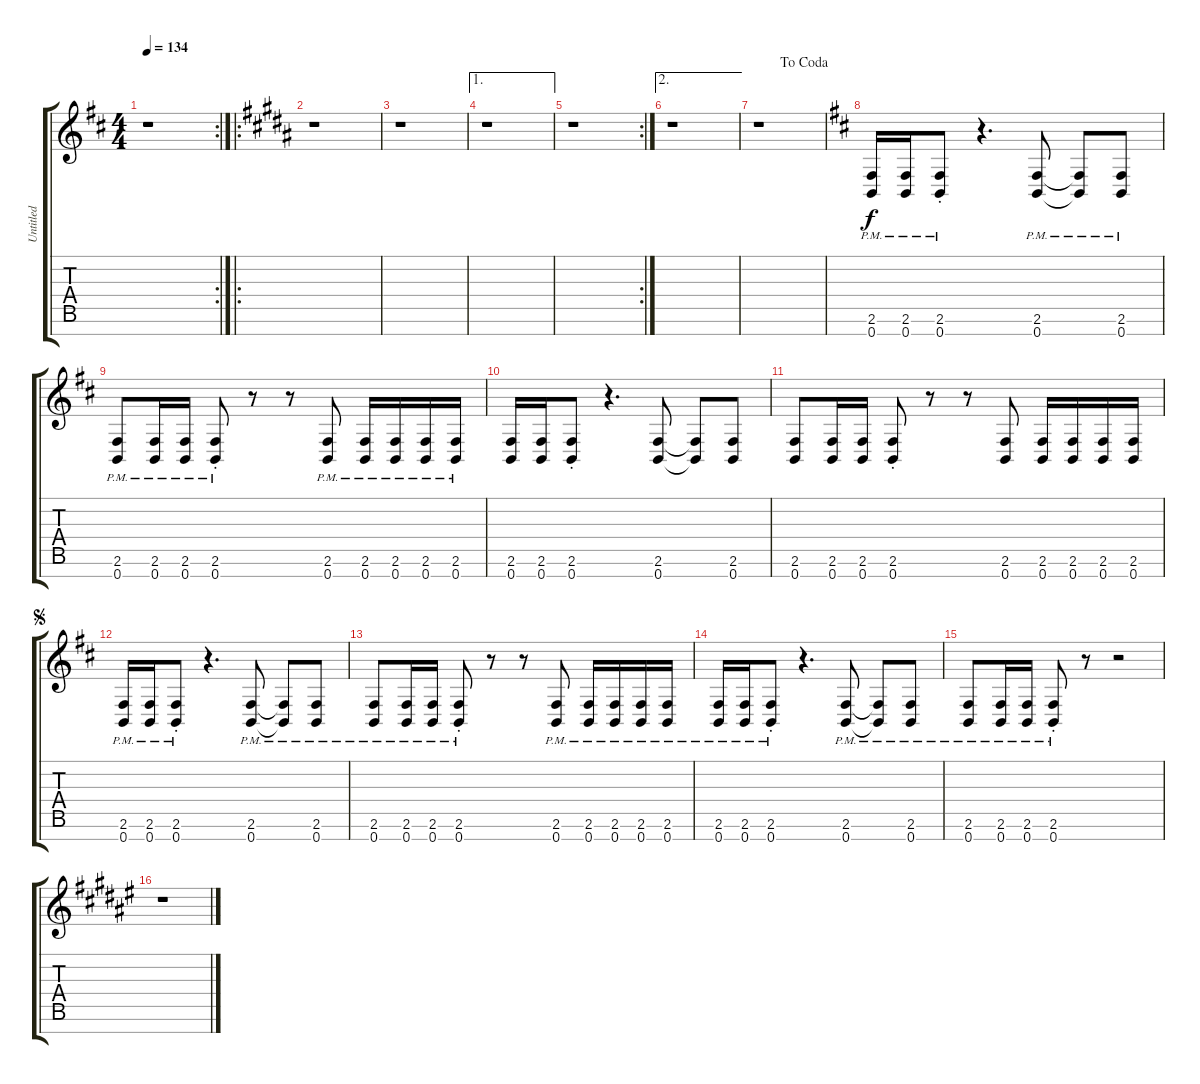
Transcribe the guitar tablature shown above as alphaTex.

\track ("Untitled" "Untitled") {instrument distortionguitar}
\staff {score tabs}
\tuning (E4 B3 G3 D3 A2 E2 B1) {hide}
\rc 2
\ts (4 4)
\tempo 134
\clef g2
\ks d
r.1{dy f} |
\ro
\ks b
r.1 |
r.1 |
\ae 1
r.1 |
\rc 2
r.1 |
\ae 2
r.1 |
\jump dacoda
r.1 |
\ks d
(2.6{pm} 0.7{pm}).16 (2.6{pm} 0.7{pm}).16 (2.6{pm st} 0.7{pm st}).8 r.4{d} (2.6{pm} 0.7{pm}).8 (2.6{pm t} 0.7{pm t}).8 (2.6{pm} 0.7{pm}).8 |
(2.6{pm} 0.7{pm}).8 (2.6{pm} 0.7{pm}).16 (2.6{pm} 0.7{pm}).16 (2.6{pm st} 0.7{pm st}).8 r.8 r.8 (2.6{pm} 0.7{pm}).8 (2.6{pm} 0.7{pm}).16 (2.6{pm} 0.7{pm}).16 (2.6{pm} 0.7{pm}).16 (2.6{pm} 0.7{pm}).16 |
(2.6 0.7).16 (2.6 0.7).16 (2.6{st} 0.7{st}).8 r.4{d} (2.6 0.7).8 (2.6{t} 0.7{t}).8 (2.6 0.7).8 |
(2.6 0.7).8 (2.6 0.7).16 (2.6 0.7).16 (2.6{st} 0.7{st}).8 r.8 r.8 (2.6 0.7).8 (2.6 0.7).16 (2.6 0.7).16 (2.6 0.7).16 (2.6 0.7).16 |
\jump segno
(2.6{pm} 0.7{pm}).16 (2.6{pm} 0.7{pm}).16 (2.6{pm st} 0.7{pm st}).8 r.4{d} (2.6{pm} 0.7{pm}).8 (2.6{pm t} 0.7{pm t}).8 (2.6{pm} 0.7{pm}).8 |
(2.6{pm} 0.7{pm}).8 (2.6{pm} 0.7{pm}).16 (2.6{pm} 0.7{pm}).16 (2.6{pm st} 0.7{pm st}).8 r.8 r.8 (2.6{pm} 0.7{pm}).8 (2.6{pm} 0.7{pm}).16 (2.6{pm} 0.7{pm}).16 (2.6{pm} 0.7{pm}).16 (2.6{pm} 0.7{pm}).16 |
(2.6{pm} 0.7{pm}).16 (2.6{pm} 0.7{pm}).16 (2.6{pm st} 0.7{pm st}).8 r.4{d} (2.6{pm} 0.7{pm}).8 (2.6{pm t} 0.7{pm t}).8 (2.6{pm} 0.7{pm}).8 |
(2.6{pm} 0.7{pm}).8 (2.6{pm} 0.7{pm}).16 (2.6{pm} 0.7{pm}).16 (2.6{pm st} 0.7{pm st}).8 r.8 r.2 |
\ks f#
r.1
